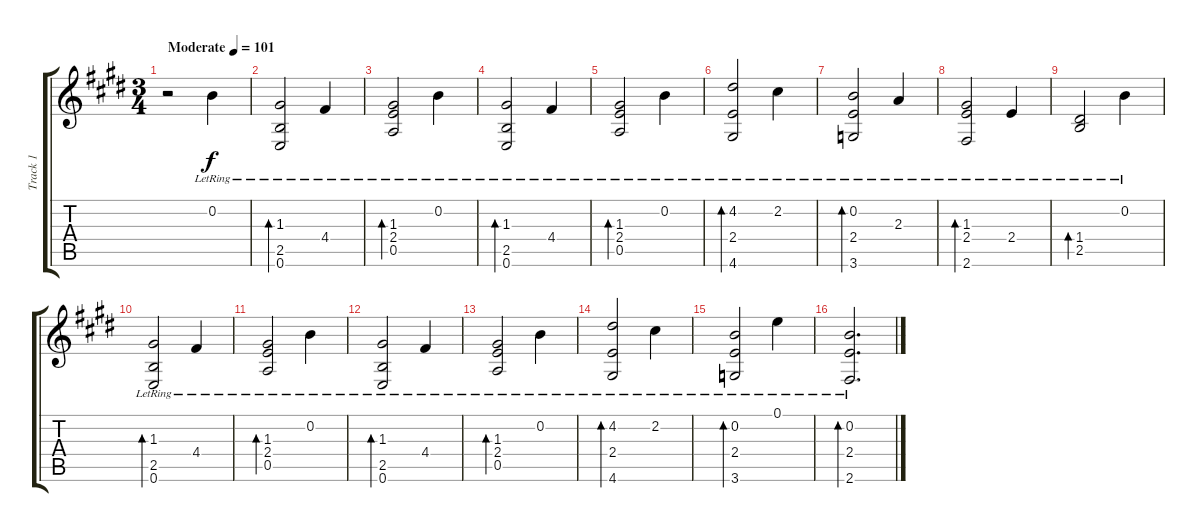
\track ("Track 1" "Track 1") {instrument acousticguitarsteel}
\staff {score tabs}
\tuning (E4 B3 G3 D3 A2 E2) {hide}
\ts (3 4)
\tempo (101 "Moderate")
\clef g2
\ks e
r.2{dy f instrument acousticguitarsteel} 0.2{lr}.4 |
(1.3{lr} 2.5{lr} 0.6{lr}).2{bd 240} 4.4{lr}.4 |
(1.3{lr} 2.4{lr} 0.5{lr}).2{bd 240} 0.2{lr}.4 |
(1.3{lr} 2.5{lr} 0.6{lr}).2{bd 240} 4.4{lr}.4 |
(1.3{lr} 2.4{lr} 0.5{lr}).2{bd 240} 0.2{lr}.4 |
(4.2{lr} 2.4{lr} 4.6{lr}).2{bd 240} 2.2{lr}.4 |
(0.2{lr} 2.4{lr} 3.6{lr}).2{bd 240} 2.3{lr}.4 |
(1.3{lr} 2.4{lr} 2.6{lr}).2{bd 240} 2.4{lr}.4 |
(1.4{lr} 2.5{lr}).2{bd 240} 0.2{lr}.4 |
(1.3{lr} 2.5{lr} 0.6{lr}).2{bd 240} 4.4{lr}.4 |
(1.3{lr} 2.4{lr} 0.5{lr}).2{bd 240} 0.2{lr}.4 |
(1.3{lr} 2.5{lr} 0.6{lr}).2{bd 240} 4.4{lr}.4 |
(1.3{lr} 2.4{lr} 0.5{lr}).2{bd 240} 0.2{lr}.4 |
(4.2{lr} 2.4{lr} 4.6{lr}).2{bd 240} 2.2{lr}.4 |
(0.2{lr} 2.4{lr} 3.6{lr}).2{bd 240} 0.1{lr}.4 |
(0.2{lr} 2.4{lr} 2.6{lr}).2{d bd 240}
